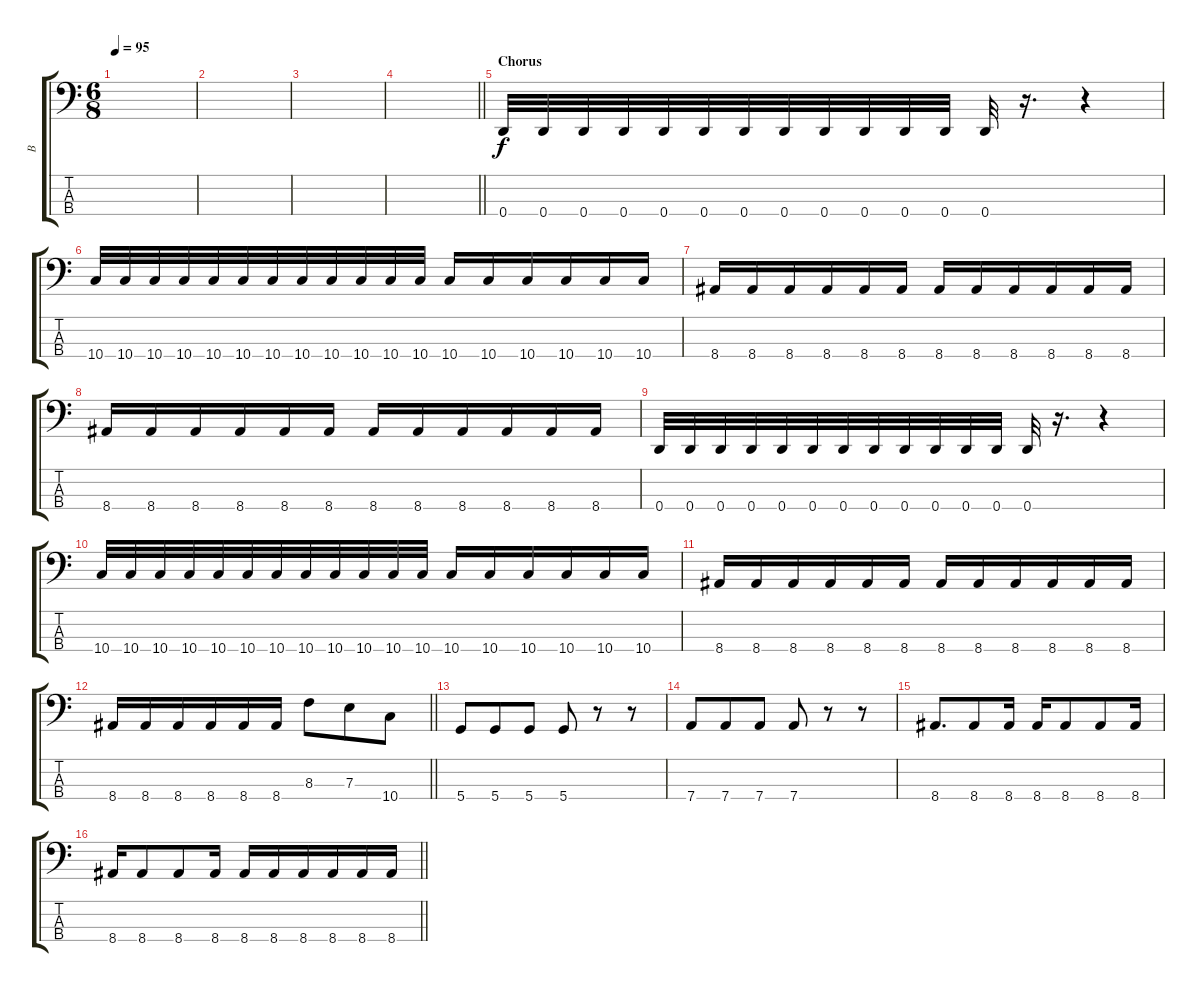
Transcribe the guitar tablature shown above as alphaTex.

\track ("B" "B") {instrument electricbassfinger}
\staff {score tabs}
\tuning (G2 D2 A1 D1) {hide}
\ts (6 8)
\tempo 95
\clef f4
\ks c
|
|
|
\barLineRight lightlight
|
\section ("" "Chorus")
0.4.32 0.4.32 0.4.32 0.4.32 0.4.32 0.4.32 0.4.32 0.4.32 0.4.32 0.4.32 0.4.32 0.4.32 0.4.32 r.16{d} r.4 |
10.4.32 10.4.32 10.4.32 10.4.32 10.4.32 10.4.32 10.4.32 10.4.32 10.4.32 10.4.32 10.4.32 10.4.32 10.4.16 10.4.16 10.4.16 10.4.16 10.4.16 10.4.16 |
8.4.16 8.4.16 8.4.16 8.4.16 8.4.16 8.4.16 8.4.16 8.4.16 8.4.16 8.4.16 8.4.16 8.4.16 |
8.4.16 8.4.16 8.4.16 8.4.16 8.4.16 8.4.16 8.4.16 8.4.16 8.4.16 8.4.16 8.4.16 8.4.16 |
0.4.32 0.4.32 0.4.32 0.4.32 0.4.32 0.4.32 0.4.32 0.4.32 0.4.32 0.4.32 0.4.32 0.4.32 0.4.32 r.16{d} r.4 |
10.4.32 10.4.32 10.4.32 10.4.32 10.4.32 10.4.32 10.4.32 10.4.32 10.4.32 10.4.32 10.4.32 10.4.32 10.4.16 10.4.16 10.4.16 10.4.16 10.4.16 10.4.16 |
8.4.16 8.4.16 8.4.16 8.4.16 8.4.16 8.4.16 8.4.16 8.4.16 8.4.16 8.4.16 8.4.16 8.4.16 |
\barLineRight lightlight
8.4.16 8.4.16 8.4.16 8.4.16 8.4.16 8.4.16 8.3.8 7.3.8 10.4.8 |
5.4.8 5.4.8 5.4.8 5.4.8 r.8 r.8 |
7.4.8 7.4.8 7.4.8 7.4.8 r.8 r.8 |
8.4.8{d} 8.4.8 8.4.16 8.4.16 8.4.8 8.4.8 8.4.16 |
\barLineRight lightlight
8.4.16 8.4.8 8.4.8 8.4.16 8.4.16 8.4.16 8.4.16 8.4.16 8.4.16 8.4.16
